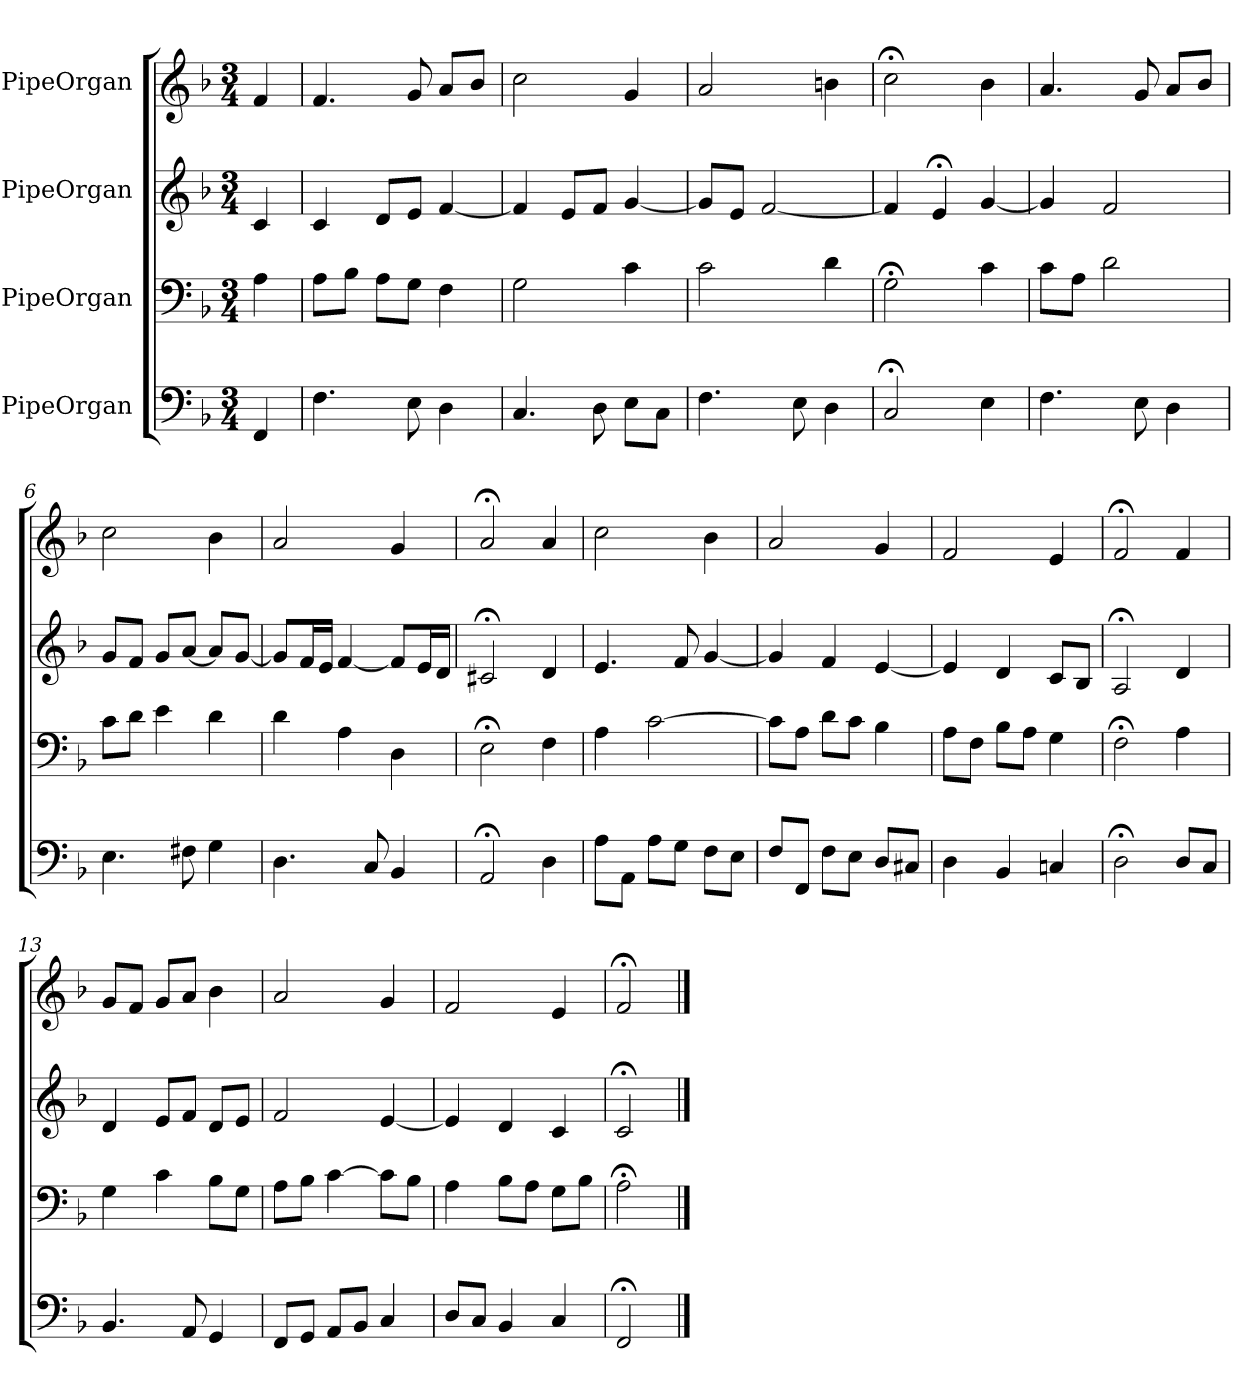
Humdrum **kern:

**kern	**kern	**kern	**kern
*part4	*part3	*part2	*part1
*staff4	*staff3	*staff2	*staff1
*I"PipeOrgan	*I"PipeOrgan	*I"PipeOrgan	*I"PipeOrgan
*k[b-]	*k[b-]	*k[b-]	*k[b-]
*F:	*F:	*F:	*F:
*M3/4	*M3/4	*M3/4	*M3/4
*MM60	*MM60	*MM60	*MM60
=	=	=	=
4FF	4A	4c	4f
=1	=1	=1	=1
4.F	8AL	4c	4.f
.	8B-J	.	.
.	8AL	8dL	.
8E	8GJ	8eJ	8g
4D	4F	[4f	8aL
.	.	.	8b-J
=2	=2	=2	=2
4.C	2G	4f]	2cc
.	.	8eL	.
8D	.	8fJ	.
8EL	4c	[4g	4g
8CJ	.	.	.
=3	=3	=3	=3
4.F	2c	8gL]	2a
.	.	8eJ	.
.	.	[2f	.
8E	.	.	.
4D	4d	.	4bn
=4	=4	=4	=4
2C;<	2G;<	4f]	2cc;<
.	.	4e;<	.
4E	4c	[4g	4b-
=5	=5	=5	=5
4.F	8cL	4g]	4.a
.	8AJ	.	.
.	2d	2f	.
8E	.	.	8g
4D	.	.	8aL
.	.	.	8b-J
=6	=6	=6	=6
4.E	8cL	8gL	2cc
.	8dJ	8fJ	.
.	4e	8gL	.
8F#X	.	[8aJ	.
4G	4d	8aL]	4b-
.	.	[8gJ	.
=7	=7	=7	=7
4.D	4d	8gL]	2a
.	.	16fL	.
.	.	16eJJ	.
.	4A	[4f	.
8C	.	.	.
4BB-	4D	8fL]	4g
.	.	16eL	.
.	.	16dJJ	.
=8	=8	=8	=8
2AA;<	2E;<	2c#X;<	2a;<
4D	4F	4d	4a
=9	=9	=9	=9
8AL	4A	4.e	2cc
8AAJ	.	.	.
8AL	[2c	.	.
8GJ	.	8f	.
8FL	.	[4g	4b-
8EJ	.	.	.
=10	=10	=10	=10
8FL	8cL]	4g]	2a
8FFJ	8AJ	.	.
8FL	8dL	4f	.
8EJ	8cJ	.	.
8DL	4B-	[4e	4g
8C#XJ	.	.	.
=11	=11	=11	=11
4D	8AL	4e]	2f
.	8FJ	.	.
4BB-	8B-L	4d	.
.	8AJ	.	.
4Cn	4G	8cL	4e
.	.	8B-J	.
=12	=12	=12	=12
2D;<	2F;<	2A;<	2f;<
8DL	4A	4d	4f
8CJ	.	.	.
=13	=13	=13	=13
4.BB-	4G	4d	8gL
.	.	.	8fJ
.	4c	8eL	8gL
8AA	.	8fJ	8aJ
4GG	8B-L	8dL	4b-
.	8GJ	8eJ	.
=14	=14	=14	=14
8FFL	8AL	2f	2a
8GGJ	8B-J	.	.
8AAL	[4c	.	.
8BB-J	.	.	.
4C	8cL]	[4e	4g
.	8B-J	.	.
=15	=15	=15	=15
8DL	4A	4e]	2f
8CJ	.	.	.
4BB-	8B-L	4d	.
.	8AJ	.	.
4C	8GL	4c	4e
.	8B-J	.	.
=16	=16	=16	=16
2FF;<	2A;<	2c;<	2f;<
==	==	==	==
*-	*-	*-	*-
